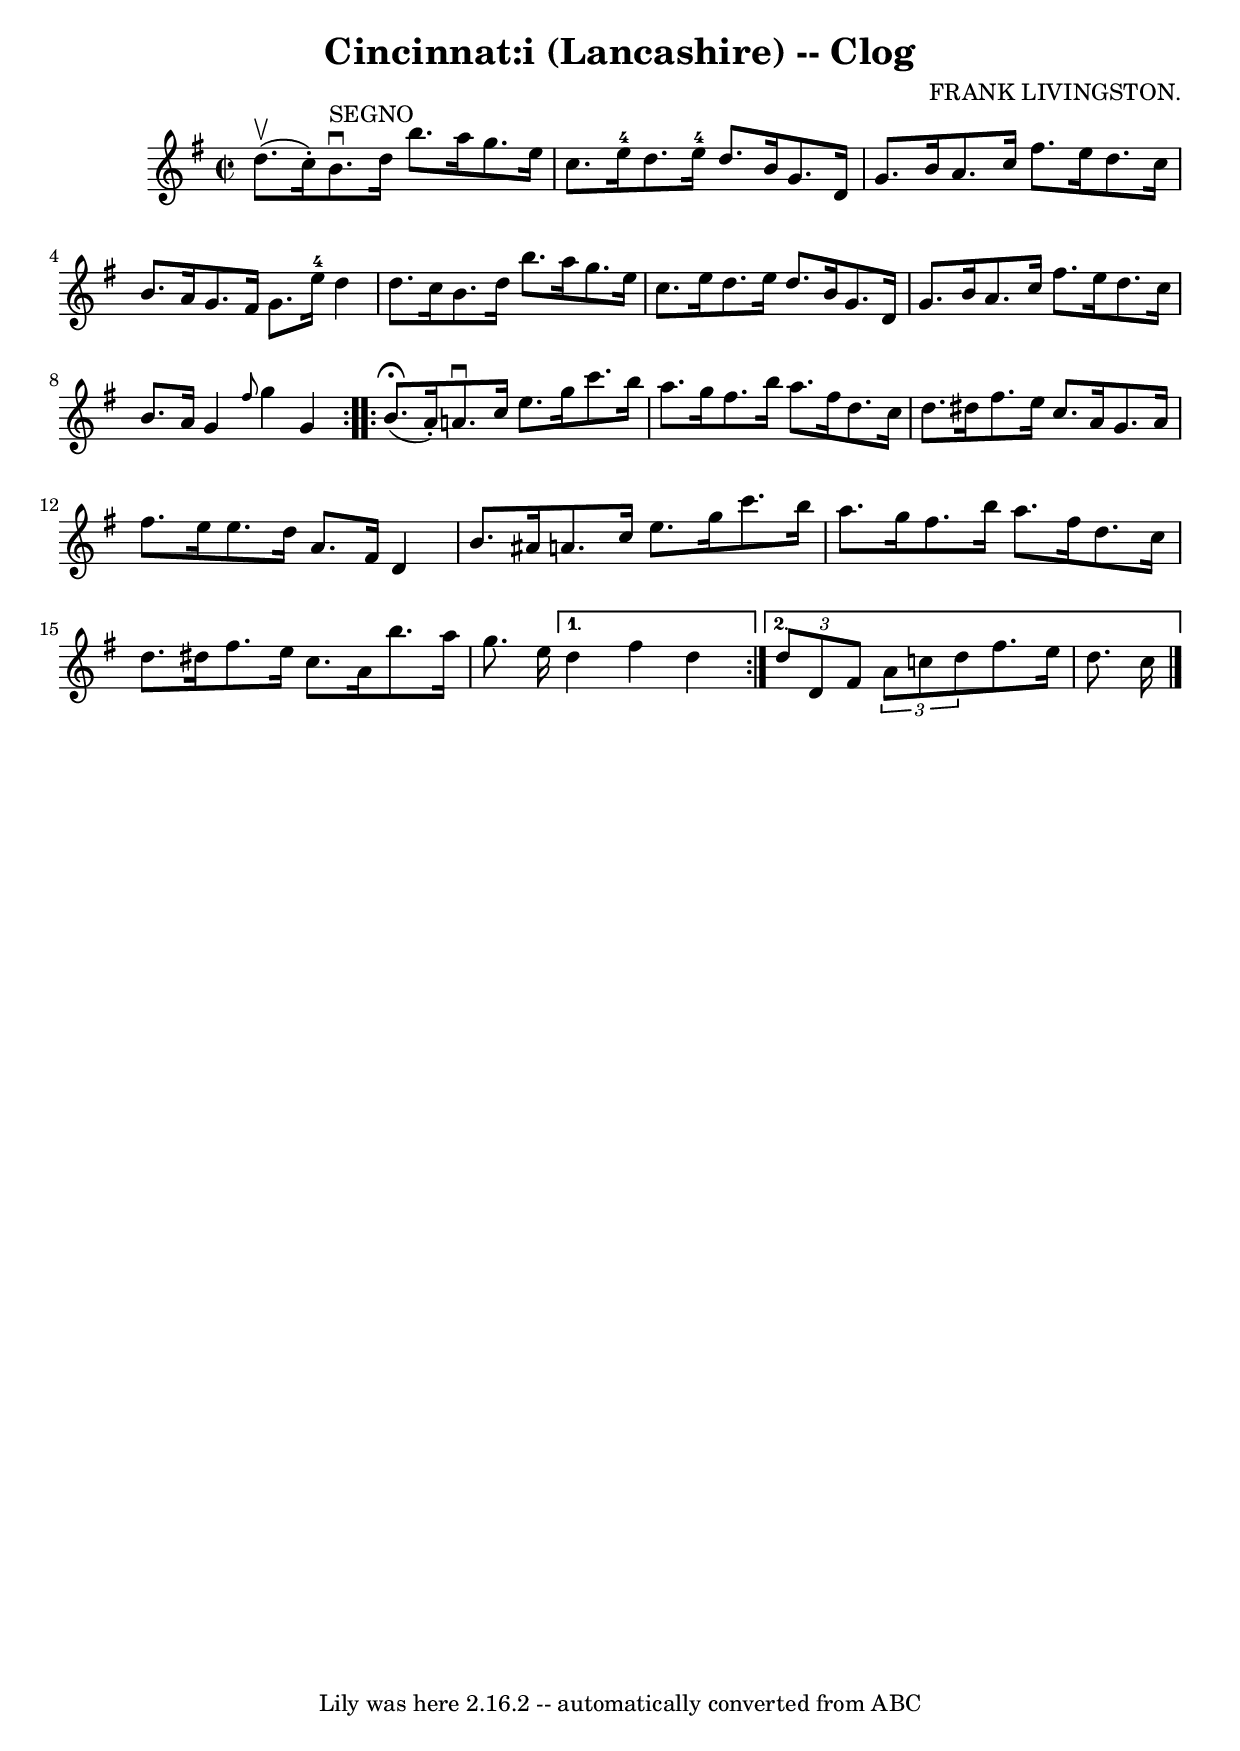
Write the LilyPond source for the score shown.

\version "2.7.40"
\include "Mammoth.ily"
\header {
	%% book = "Ryan's Mammoth Collection"
	composer = "FRANK LIVINGSTON."
	crossRefNumber = "1"
	footnotes = "\\\\160 952"
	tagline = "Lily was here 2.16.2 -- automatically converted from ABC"
	title = "Cincinnat:i (Lancashire) -- Clog"
}
voicedefault =  {


\repeat volta 2 {
\override Staff.TimeSignature #'style = #'C
 \time 2/2 
\key g \major d''8.^\upbow(c''16 -.)   |
 b'8. 
^"SEGNO"^\downbow d''16 b''8. a''16 g''8. e''16 c''8. e''16 
-4   |
 d''8. e''16-4 d''8. b'16 g'8. d'16 g'8.   
 b'16    |
 a'8. c''16 fis''8. e''16 d''8. c''16 b'8. 
 a'16    |
 g'8. fis'16 g'8. e''16-4 d''4 d''8.    
c''16    |
 b'8. d''16 b''8. a''16 g''8. e''16    
c''8. e''16    |
 d''8. e''16 d''8. b'16 g'8. d'16    
g'8. b'16    |
 a'8. c''16 fis''8. e''16 d''8. c''16  
 b'8. a'16    |
 g'4  \grace { fis''8  } g''4 g'4    }     
\repeat volta 2 { b'8.^\fermata(a'16 -.) |
 a'!8.^\downbow 
 c''16 e''8. g''16 c'''8. b''16 a''8. g''16    |
   
fis''8. b''16 a''8. fis''16 d''8. c''16 d''8. dis''16    
|
 fis''8. e''16 c''8. a'16 g'8. a'16 fis''8.    
e''16    |
 e''8. d''16 a'8. fis'16 d'4 b'8. ais'16 
   |
 a'!8. c''16 e''8. g''16 c'''8. b''16 a''8.    
g''16    |
 fis''8. b''16 a''8. fis''16 d''8. c''16    
d''8. dis''16    |
 fis''8. e''16 c''8. a'16 b''8.    
a''16 g''8. e''16    } \alternative{{ d''4 fis''4 d''4  } {   
\times 2/3 { d''8 d'8 fis'8  }   \times 2/3 { a'8 c''!8 d''8  } 
 fis''8. e''16 d''8. c''16        \bar "|."   }}
}

\score{
    <<

	\context Staff="default"
	{
	    \voicedefault 
	}

    >>
	\layout {
	}
	\midi {}
}
